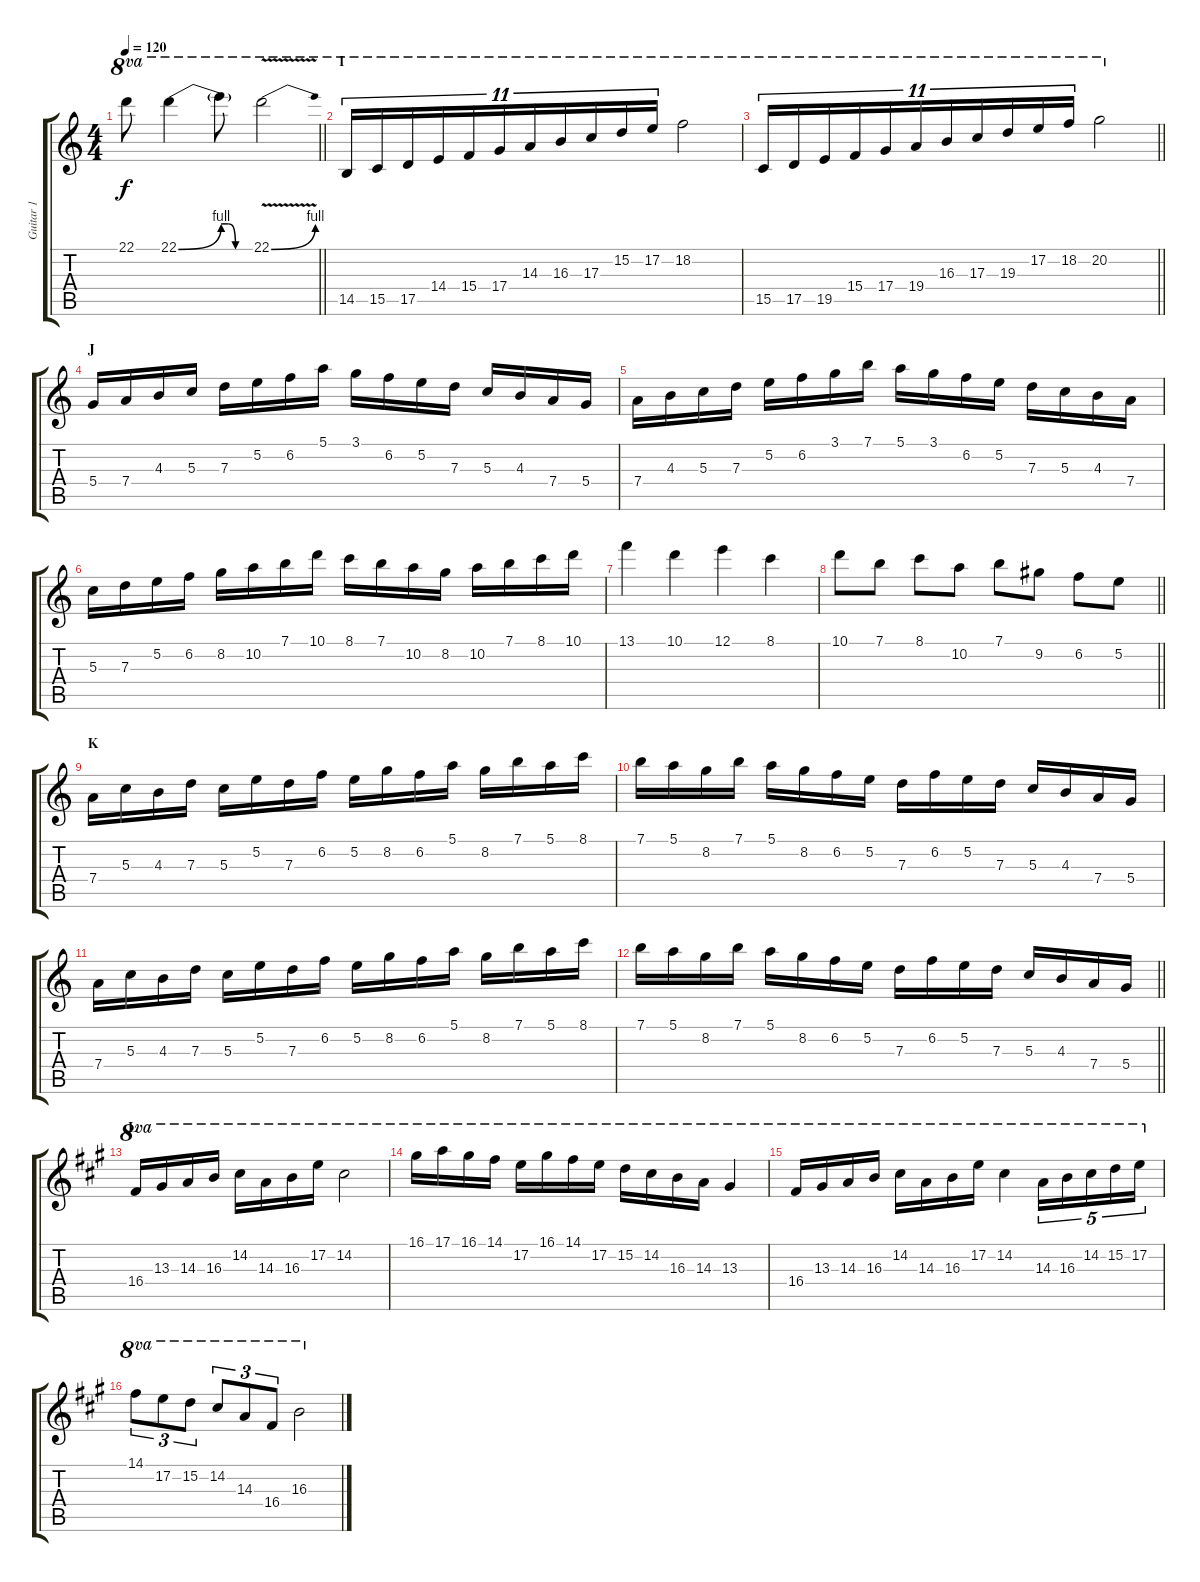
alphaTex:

\track ("Guitar 1" "Guitar 1") {instrument distortionguitar}
\staff {score tabs}
\tuning (E4 B3 G3 D3 A2 E2) {hide}
\ts (4 4)
\tempo 120
\clef g2
\barLineRight lightlight
\ks aminor
22.1{t}.8{ot 8va dy f} 22.1{be (bend 0 0 60 4)}.4{ot 8va} 22.1{be (custom 0 4 15 4 30 0 60 0) t}.8{ot 8va} 22.1{be (bend 0 0 60 4) v}.2{ot 8va} |
\section ("" "I")
14.5.16{tu (11 8) ot 8va volume 13} 15.5.16{tu (11 8) ot 8va} 17.5.16{tu (11 8) ot 8va} 14.4.16{tu (11 8) ot 8va} 15.4.16{tu (11 8) ot 8va} 17.4.16{tu (11 8) ot 8va} 14.3.16{tu (11 8) ot 8va} 16.3.16{tu (11 8) ot 8va} 17.3.16{tu (11 8) ot 8va} 15.2.16{tu (11 8) ot 8va} 17.2.16{tu (11 8) ot 8va} 18.2.2{ot 8va} |
\barLineRight lightlight
15.5.16{tu (11 8) ot 8va} 17.5.16{tu (11 8) ot 8va} 19.5.16{tu (11 8) ot 8va} 15.4.16{tu (11 8) ot 8va} 17.4.16{tu (11 8) ot 8va} 19.4.16{tu (11 8) ot 8va} 16.3.16{tu (11 8) ot 8va} 17.3.16{tu (11 8) ot 8va} 19.3.16{tu (11 8) ot 8va} 17.2.16{tu (11 8) ot 8va} 18.2.16{tu (11 8) ot 8va} 20.2.2{ot 8va} |
\section ("" "J")
5.4.16 7.4.16 4.3.16 5.3.16 7.3.16 5.2.16 6.2.16 5.1.16 3.1.16 6.2.16 5.2.16 7.3.16 5.3.16 4.3.16 7.4.16 5.4.16 |
7.4.16 4.3.16 5.3.16 7.3.16 5.2.16 6.2.16 3.1.16 7.1.16 5.1.16 3.1.16 6.2.16 5.2.16 7.3.16 5.3.16 4.3.16 7.4.16 |
5.3.16 7.3.16 5.2.16 6.2.16 8.2.16 10.2.16 7.1.16 10.1.16 8.1.16 7.1.16 10.2.16 8.2.16 10.2.16 7.1.16 8.1.16 10.1.16 |
13.1.4 10.1.4 12.1.4 8.1.4 |
\barLineRight lightlight
10.1.8 7.1.8 8.1.8 10.2.8 7.1.8 9.2.8 6.2.8 5.2.8 |
\section ("" "K")
7.4.16 5.3.16 4.3.16 7.3.16 5.3.16 5.2.16 7.3.16 6.2.16 5.2.16 8.2.16 6.2.16 5.1.16 8.2.16 7.1.16 5.1.16 8.1.16 |
7.1.16 5.1.16 8.2.16 7.1.16 5.1.16 8.2.16 6.2.16 5.2.16 7.3.16 6.2.16 5.2.16 7.3.16 5.3.16 4.3.16 7.4.16 5.4.16 |
7.4.16 5.3.16 4.3.16 7.3.16 5.3.16 5.2.16 7.3.16 6.2.16 5.2.16 8.2.16 6.2.16 5.1.16 8.2.16 7.1.16 5.1.16 8.1.16 |
\barLineRight lightlight
7.1.16 5.1.16 8.2.16 7.1.16 5.1.16 8.2.16 6.2.16 5.2.16 7.3.16 6.2.16 5.2.16 7.3.16 5.3.16 4.3.16 7.4.16 5.4.16 |
\section ("" "L")
\ks f#minor
16.4.16{ot 8va} 13.3.16{ot 8va} 14.3.16{ot 8va} 16.3.16{ot 8va} 14.2.16{ot 8va} 14.3.16{ot 8va} 16.3.16{ot 8va} 17.2.16{ot 8va} 14.2.2{ot 8va} |
16.1.16{ot 8va} 17.1.16{ot 8va} 16.1.16{ot 8va} 14.1.16{ot 8va} 17.2.16{ot 8va} 16.1.16{ot 8va} 14.1.16{ot 8va} 17.2.16{ot 8va} 15.2.16{ot 8va} 14.2.16{ot 8va} 16.3.16{ot 8va} 14.3.16{ot 8va} 13.3.4{ot 8va} |
16.4.16{ot 8va} 13.3.16{ot 8va} 14.3.16{ot 8va} 16.3.16{ot 8va} 14.2.16{ot 8va} 14.3.16{ot 8va} 16.3.16{ot 8va} 17.2.16{ot 8va} 14.2.4{ot 8va} 14.3.16{tu (5 4) ot 8va} 16.3.16{tu (5 4) ot 8va} 14.2.16{tu (5 4) ot 8va} 15.2.16{tu (5 4) ot 8va} 17.2.16{tu (5 4) ot 8va} |
14.1.8{tu (3 2) ot 8va} 17.2.8{tu (3 2) ot 8va} 15.2.8{tu (3 2) ot 8va} 14.2.8{tu (3 2) ot 8va} 14.3.8{tu (3 2) ot 8va} 16.4.8{tu (3 2) ot 8va} 16.3.2{ot 8va}
